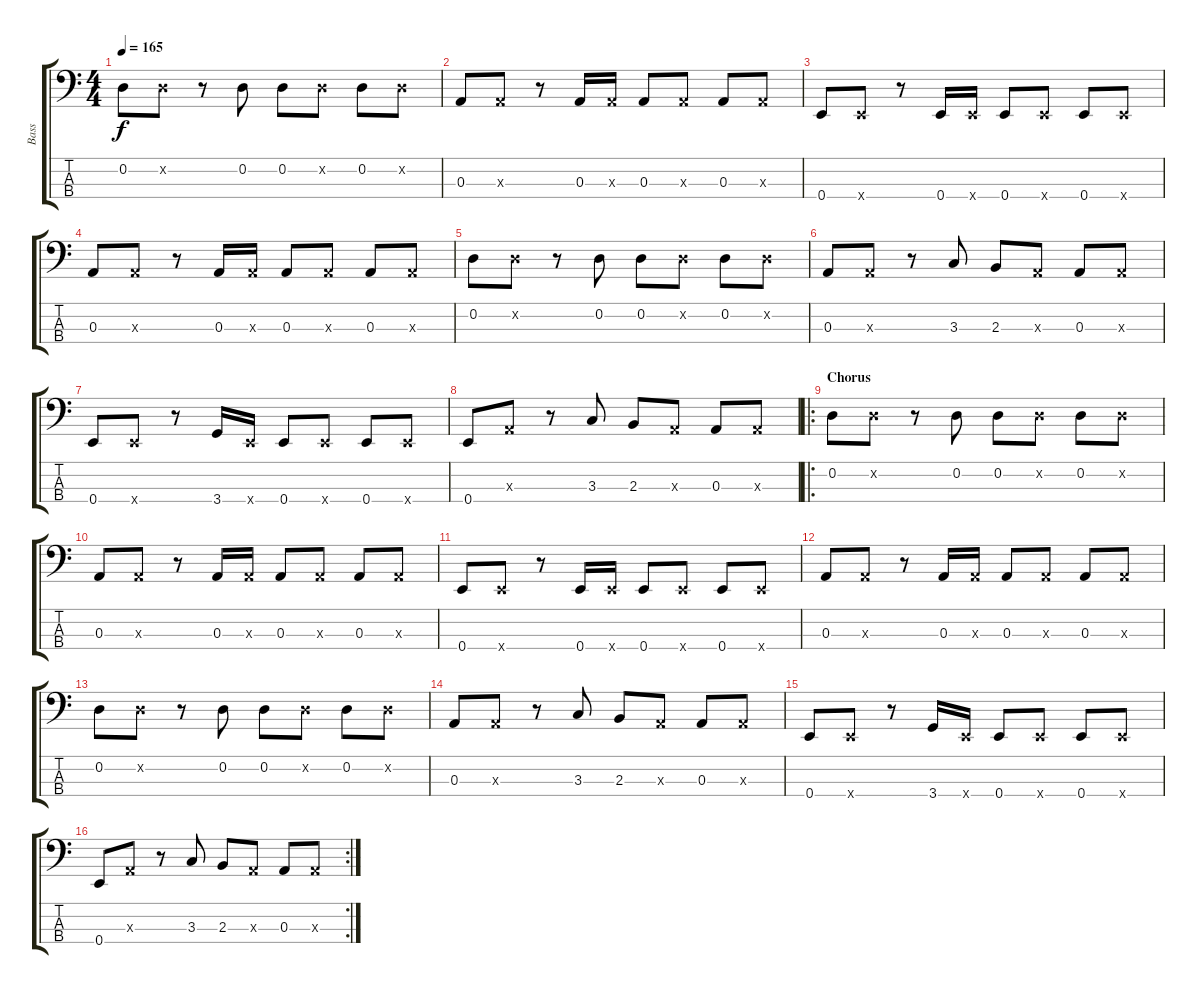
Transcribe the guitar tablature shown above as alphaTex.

\track ("Bass" "Bass") {instrument electricbassfinger}
\staff {score tabs}
\tuning (G2 D2 A1 E1) {hide}
\ts (4 4)
\tempo 165
\clef f4
\ks c
0.2.8{dy f} 0.2{x}.8 r.8 0.2.8 0.2.8 0.2{x}.8 0.2.8 0.2{x}.8 |
0.3.8 0.3{x}.8 r.8 0.3.16 0.3{x}.16 0.3.8 0.3{x}.8 0.3.8 0.3{x}.8 |
0.4.8 0.4{x}.8 r.8 0.4.16 0.4{x}.16 0.4.8 0.4{x}.8 0.4.8 0.4{x}.8 |
0.3.8 0.3{x}.8 r.8 0.3.16 0.3{x}.16 0.3.8 0.3{x}.8 0.3.8 0.3{x}.8 |
0.2.8 0.2{x}.8 r.8 0.2.8 0.2.8 0.2{x}.8 0.2.8 0.2{x}.8 |
0.3.8 0.3{x}.8 r.8 3.3.8 2.3.8 0.3{x}.8 0.3.8 0.3{x}.8 |
0.4.8 0.4{x}.8 r.8 3.4.16 0.4{x}.16 0.4.8 0.4{x}.8 0.4.8 0.4{x}.8 |
0.4.8 0.3{x}.8 r.8 3.3.8 2.3.8 0.3{x}.8 0.3.8 0.3{x}.8 |
\ro
\section ("" "Chorus")
0.2.8 0.2{x}.8 r.8 0.2.8 0.2.8 0.2{x}.8 0.2.8 0.2{x}.8 |
0.3.8 0.3{x}.8 r.8 0.3.16 0.3{x}.16 0.3.8 0.3{x}.8 0.3.8 0.3{x}.8 |
0.4.8 0.4{x}.8 r.8 0.4.16 0.4{x}.16 0.4.8 0.4{x}.8 0.4.8 0.4{x}.8 |
0.3.8 0.3{x}.8 r.8 0.3.16 0.3{x}.16 0.3.8 0.3{x}.8 0.3.8 0.3{x}.8 |
0.2.8 0.2{x}.8 r.8 0.2.8 0.2.8 0.2{x}.8 0.2.8 0.2{x}.8 |
0.3.8 0.3{x}.8 r.8 3.3.8 2.3.8 0.3{x}.8 0.3.8 0.3{x}.8 |
0.4.8 0.4{x}.8 r.8 3.4.16 0.4{x}.16 0.4.8 0.4{x}.8 0.4.8 0.4{x}.8 |
\rc 2
0.4.8 0.3{x}.8 r.8 3.3.8 2.3.8 0.3{x}.8 0.3.8 0.3{x}.8
